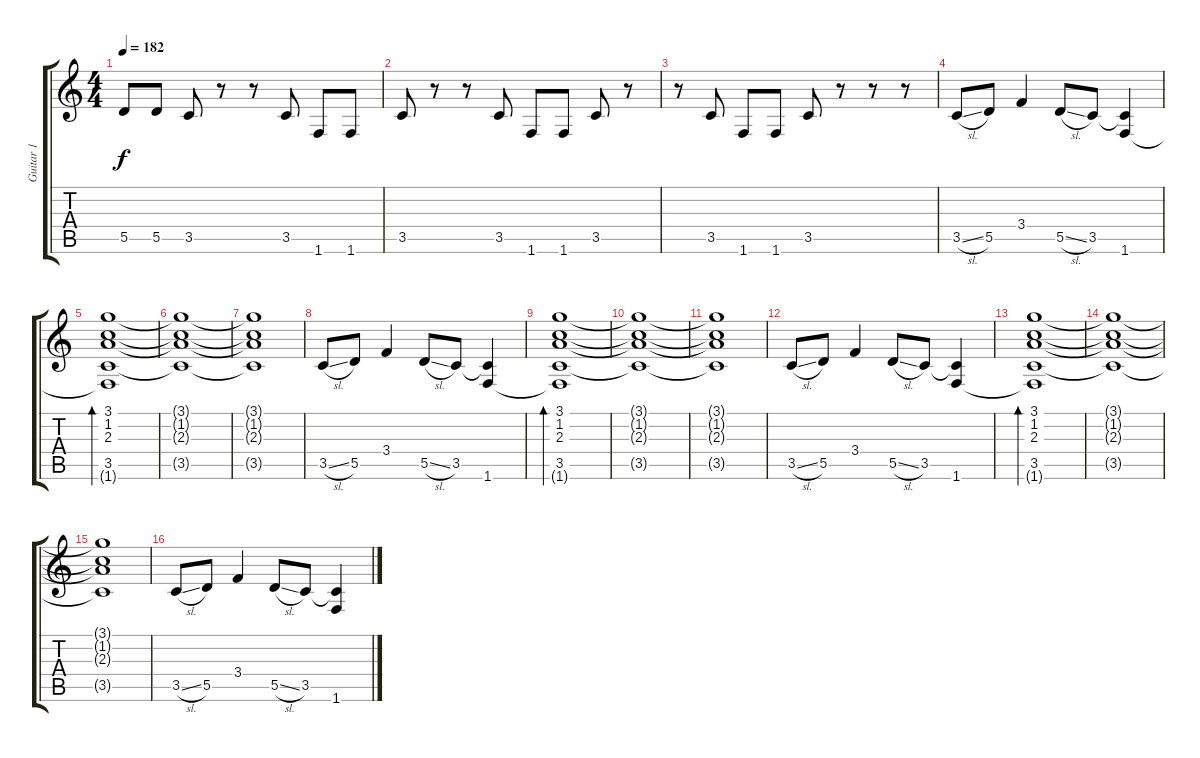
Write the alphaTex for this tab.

\track ("Guitar 1" "Guitar 1") {instrument electricguitarjazz}
\staff {score tabs}
\tuning (E4 B3 G3 D3 A2 E2) {hide}
\ts (4 4)
\tempo 182
\clef g2
\ks c
5.5.8{dy f} 5.5.8 3.5.8 r.8 r.8 3.5.8 1.6.8 1.6.8 |
3.5.8 r.8 r.8 3.5.8 1.6.8 1.6.8 3.5.8 r.8 |
r.8 3.5.8 1.6.8 1.6.8 3.5.8 r.8 r.8 r.8 |
3.5{sl}.8 5.5.8 3.4.4 5.5{sl}.8 3.5.8 (3.5{t} 1.6).4 |
(3.1 1.2 2.3 3.5 1.6{t}).1{bd 60} |
(3.1{t} 1.2{t} 2.3{t} 3.5{t}).1 |
(3.1{t} 1.2{t} 2.3{t} 3.5{t}).1 |
3.5{sl}.8 5.5.8 3.4.4 5.5{sl}.8 3.5.8 (3.5{t} 1.6).4 |
(3.1 1.2 2.3 3.5 1.6{t}).1{bd 60} |
(3.1{t} 1.2{t} 2.3{t} 3.5{t}).1 |
(3.1{t} 1.2{t} 2.3{t} 3.5{t}).1 |
3.5{sl}.8 5.5.8 3.4.4 5.5{sl}.8 3.5.8 (3.5{t} 1.6).4 |
(3.1 1.2 2.3 3.5 1.6{t}).1{bd 60} |
(3.1{t} 1.2{t} 2.3{t} 3.5{t}).1 |
(3.1{t} 1.2{t} 2.3{t} 3.5{t}).1 |
3.5{sl}.8 5.5.8 3.4.4 5.5{sl}.8 3.5.8 (3.5{t} 1.6).4
